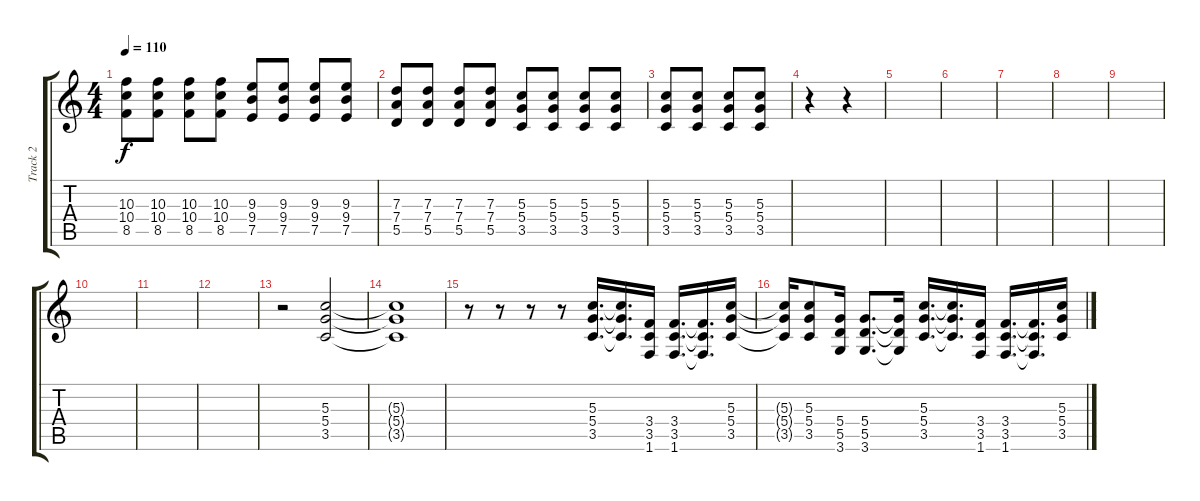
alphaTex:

\track ("Track 2" "Track 2") {instrument distortionguitar}
\staff {score tabs}
\tuning (E4 B3 G3 D3 A2 E2) {hide}
\ts (4 4)
\tempo 110
\clef g2
\ks c
(10.3 10.4 8.5).8{dy f} (10.3 10.4 8.5).8 (10.3 10.4 8.5).8 (10.3 10.4 8.5).8 (9.3 9.4 7.5).8 (9.3 9.4 7.5).8 (9.3 9.4 7.5).8 (9.3 9.4 7.5).8 |
(7.3 7.4 5.5).8 (7.3 7.4 5.5).8 (7.3 7.4 5.5).8 (7.3 7.4 5.5).8 (5.3 5.4 3.5).8 (5.3 5.4 3.5).8 (5.3 5.4 3.5).8 (5.3 5.4 3.5).8 |
(5.3 5.4 3.5).8 (5.3 5.4 3.5).8 (5.3 5.4 3.5).8 (5.3 5.4 3.5).8 |
r.4 r.4 |
|
|
|
|
|
|
|
|
r.2 (5.3 5.4 3.5).2 |
(5.3{t} 5.4{t} 3.5{t}).1 |
r.8 r.8 r.8 r.8 (5.3 5.4 3.5).16{d} (5.3{t} 5.4{t} 3.5{t}).16{d} (3.4 3.5 1.6).16 (3.4 3.5 1.6).16{d} (3.4{t} 3.5{t} 1.6{t}).16{d} (5.3 5.4 3.5).16 |
(5.3{t} 5.4{t} 3.5{t}).16 (5.3 5.4 3.5).8 (5.4 5.5 3.6).16 (5.4 5.5 3.6).8{d} (5.4{t} 5.5{t} 3.6{t}).16 (5.3 5.4 3.5).16{d} (5.3{t} 5.4{t} 3.5{t}).16{d} (3.4 3.5 1.6).16 (3.4 3.5 1.6).16{d} (3.4{t} 3.5{t} 1.6{t}).16{d} (5.3 5.4 3.5).16
